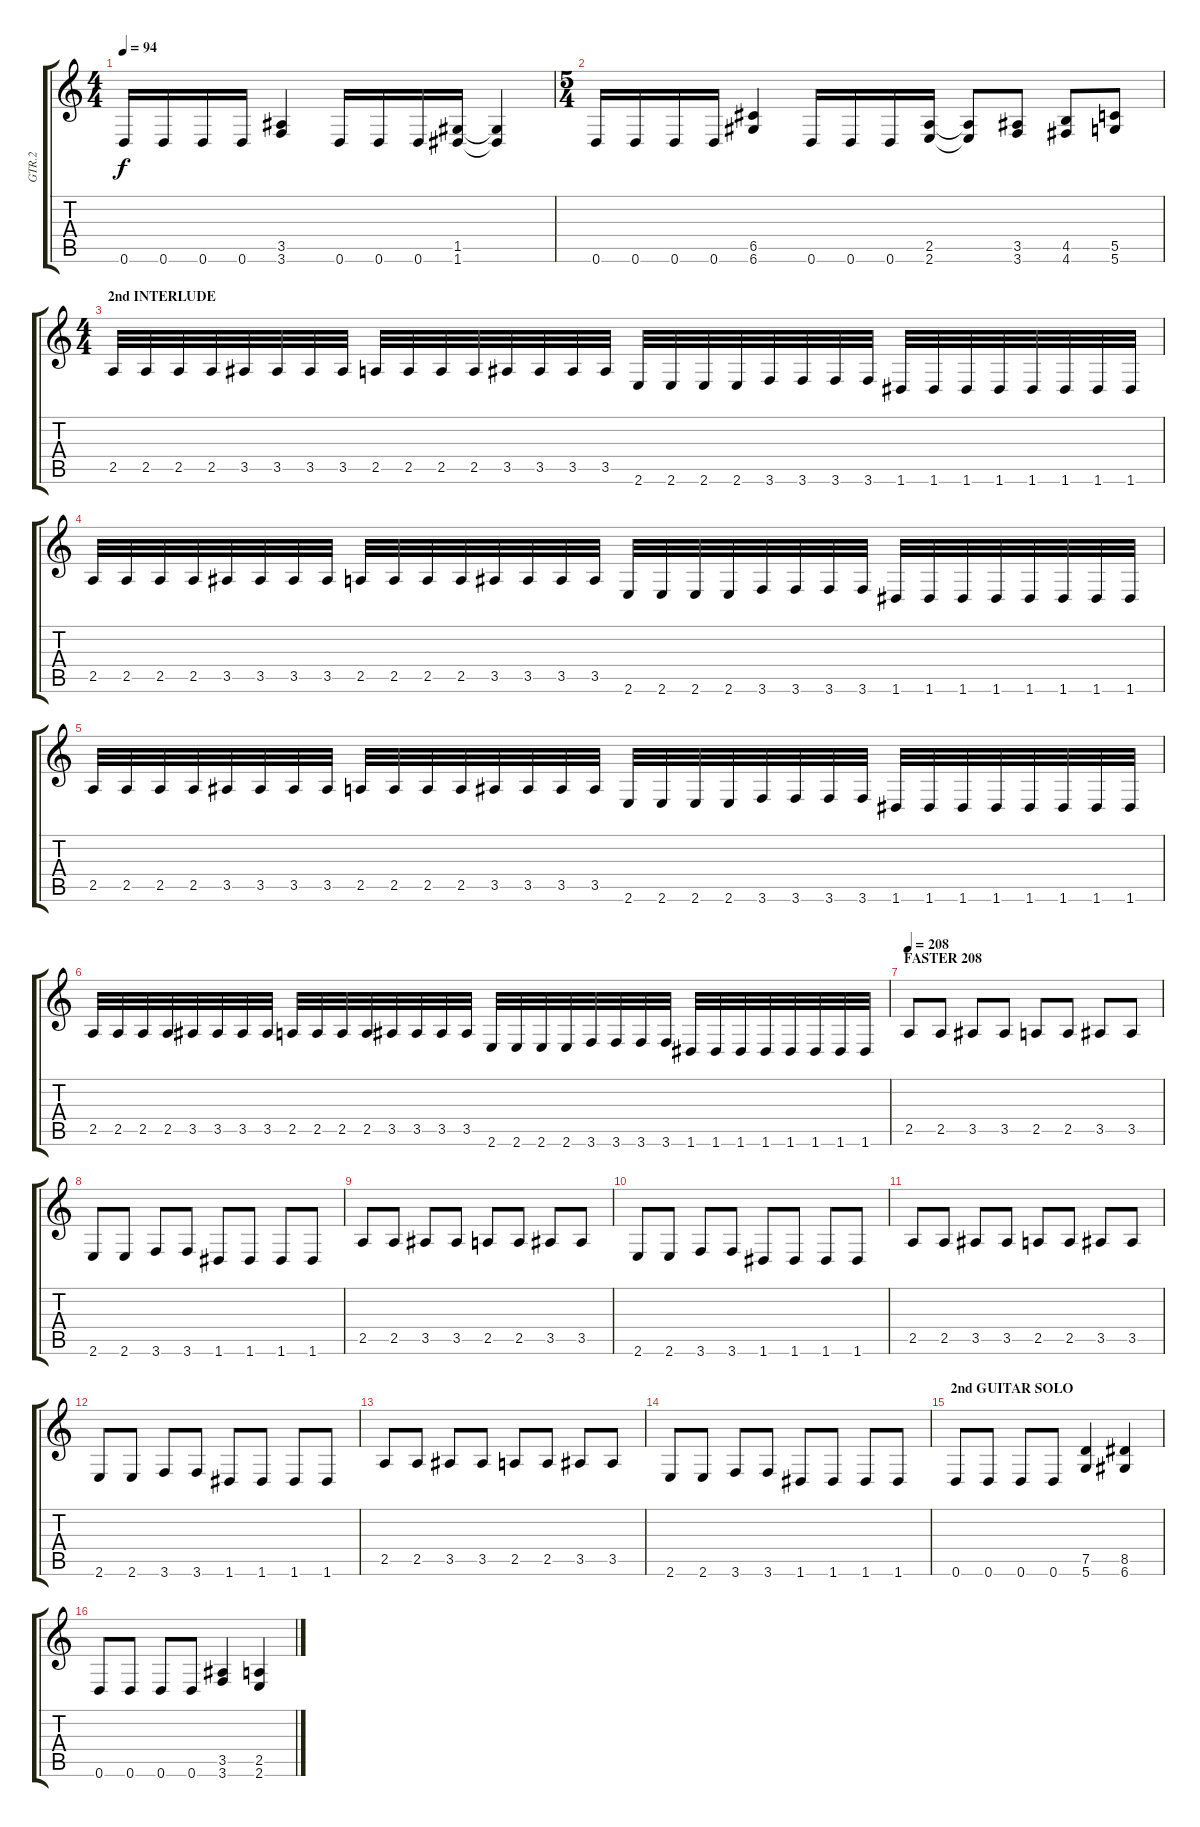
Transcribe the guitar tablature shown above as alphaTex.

\track ("GTR.2" "GTR.2") {instrument distortionguitar}
\staff {score tabs}
\tuning (D4 A3 F3 C3 G2 D2) {hide}
\ts (4 4)
\tempo 94
\clef g2
\ks c
0.6.16{dy f} 0.6.16 0.6.16 0.6.16 (3.5 3.6).4 0.6.16 0.6.16 0.6.16 (1.5 1.6).16 (1.5{t} 1.6{t}).4 |
\ts (5 4)
0.6.16 0.6.16 0.6.16 0.6.16 (6.5 6.6).4 0.6.16 0.6.16 0.6.16 (2.5 2.6).16 (2.5{t} 2.6{t}).8 (3.5 3.6).8 (4.5 4.6).8 (5.5 5.6).8 |
\ts (4 4)
\section ("" "2nd INTERLUDE")
2.5.32 2.5.32 2.5.32 2.5.32 3.5.32 3.5.32 3.5.32 3.5.32 2.5.32 2.5.32 2.5.32 2.5.32 3.5.32 3.5.32 3.5.32 3.5.32 2.6.32 2.6.32 2.6.32 2.6.32 3.6.32 3.6.32 3.6.32 3.6.32 1.6.32 1.6.32 1.6.32 1.6.32 1.6.32 1.6.32 1.6.32 1.6.32 |
2.5.32 2.5.32 2.5.32 2.5.32 3.5.32 3.5.32 3.5.32 3.5.32 2.5.32 2.5.32 2.5.32 2.5.32 3.5.32 3.5.32 3.5.32 3.5.32 2.6.32 2.6.32 2.6.32 2.6.32 3.6.32 3.6.32 3.6.32 3.6.32 1.6.32 1.6.32 1.6.32 1.6.32 1.6.32 1.6.32 1.6.32 1.6.32 |
2.5.32 2.5.32 2.5.32 2.5.32 3.5.32 3.5.32 3.5.32 3.5.32 2.5.32 2.5.32 2.5.32 2.5.32 3.5.32 3.5.32 3.5.32 3.5.32 2.6.32 2.6.32 2.6.32 2.6.32 3.6.32 3.6.32 3.6.32 3.6.32 1.6.32 1.6.32 1.6.32 1.6.32 1.6.32 1.6.32 1.6.32 1.6.32 |
2.5.32 2.5.32 2.5.32 2.5.32 3.5.32 3.5.32 3.5.32 3.5.32 2.5.32 2.5.32 2.5.32 2.5.32 3.5.32 3.5.32 3.5.32 3.5.32 2.6.32 2.6.32 2.6.32 2.6.32 3.6.32 3.6.32 3.6.32 3.6.32 1.6.32 1.6.32 1.6.32 1.6.32 1.6.32 1.6.32 1.6.32 1.6.32 |
\section ("" "FASTER 208")
\tempo 208
2.5.8 2.5.8 3.5.8 3.5.8 2.5.8 2.5.8 3.5.8 3.5.8 |
2.6.8 2.6.8 3.6.8 3.6.8 1.6.8 1.6.8 1.6.8 1.6.8 |
2.5.8 2.5.8 3.5.8 3.5.8 2.5.8 2.5.8 3.5.8 3.5.8 |
2.6.8 2.6.8 3.6.8 3.6.8 1.6.8 1.6.8 1.6.8 1.6.8 |
2.5.8 2.5.8 3.5.8 3.5.8 2.5.8 2.5.8 3.5.8 3.5.8 |
2.6.8 2.6.8 3.6.8 3.6.8 1.6.8 1.6.8 1.6.8 1.6.8 |
2.5.8 2.5.8 3.5.8 3.5.8 2.5.8 2.5.8 3.5.8 3.5.8 |
2.6.8 2.6.8 3.6.8 3.6.8 1.6.8 1.6.8 1.6.8 1.6.8 |
\section ("" "2nd GUITAR SOLO")
0.6.8 0.6.8 0.6.8 0.6.8 (7.5 5.6).4 (8.5 6.6).4 |
0.6.8 0.6.8 0.6.8 0.6.8 (3.5 3.6).4 (2.5 2.6).4
